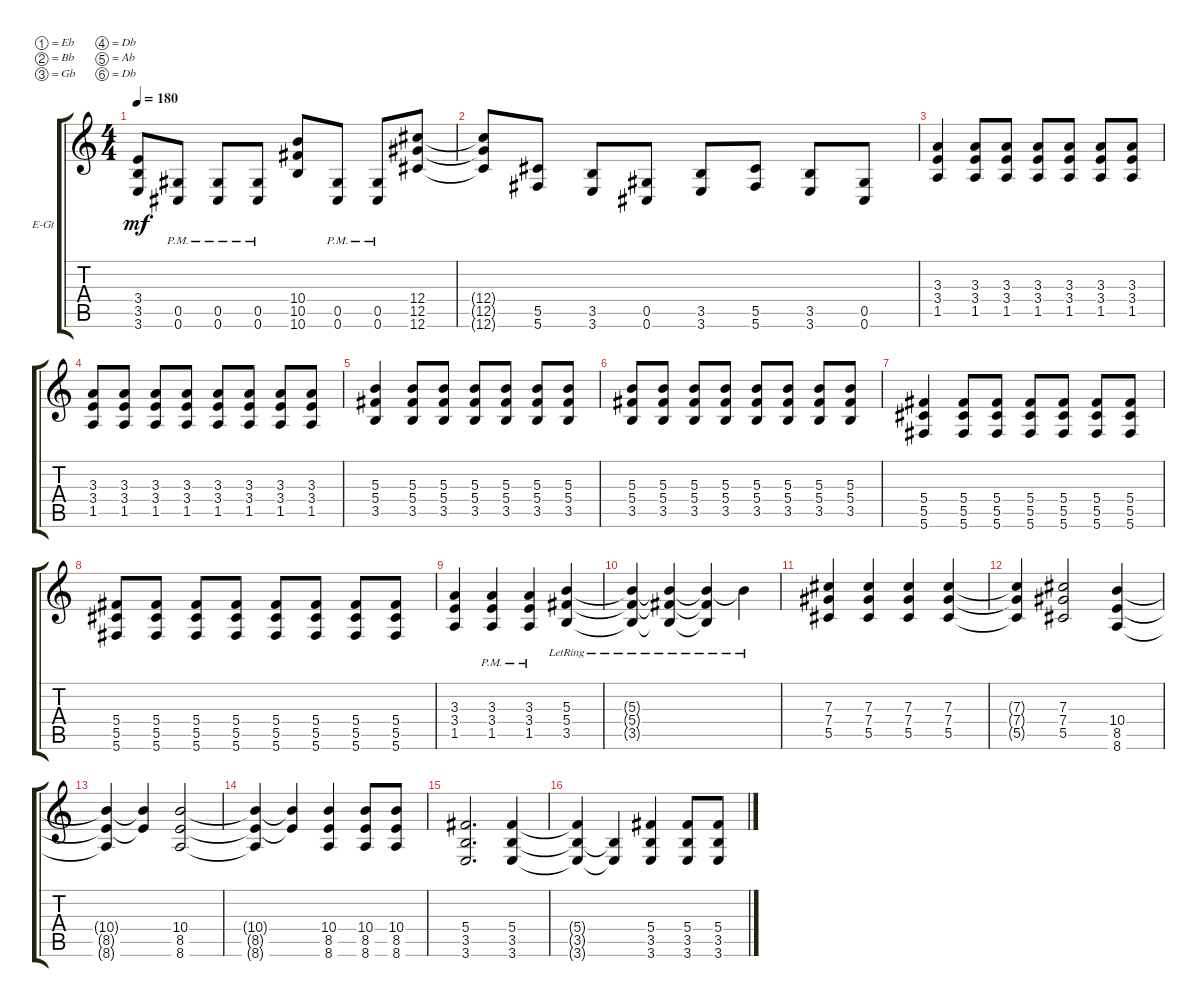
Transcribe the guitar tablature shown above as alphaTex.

\defaultSystemsLayout 4
\bracketExtendMode groupsimilarinstruments
\firstSystemTrackNameOrientation horizontal
\otherSystemsTrackNameOrientation horizontal
\track ("Tim McIlrath" "E-Gt") {instrument distortionguitar}
\staff {score tabs}
\tuning (Eb4 Bb3 Gb3 Db3 Ab2 Db2)
\ts (4 4)
\tempo 180
\clef g2
\ks c
(3.6 3.5 3.4).8{dy mf} (0.6{pm} 0.5{pm}).8 (0.5{pm} 0.6{pm}).8 (0.6{pm} 0.5{pm}).8 (10.5 10.6 10.4).8 (0.6{pm} 0.5{pm}).8 (0.6{pm} 0.5{pm}).8 (12.5 12.6 12.4).8 |
(12.5{t} 12.6{t} 12.4{t}).8 (5.6 5.5).8 (3.6 3.5).8 (0.6 0.5).8 (3.6 3.5).8 (5.6 5.5).8 (3.6 3.5).8 (0.6 0.5).8 |
(1.5 3.4 3.3).4 (3.3 3.4 1.5).8 (3.3 3.4 1.5).8 (3.3 3.4 1.5).8 (3.3 3.4 1.5).8 (3.3 3.4 1.5).8 (3.3 3.4 1.5).8 |
(3.3 3.4 1.5).8 (3.3 3.4 1.5).8 (3.3 3.4 1.5).8 (3.3 3.4 1.5).8 (3.3 3.4 1.5).8 (3.3 3.4 1.5).8 (3.3 3.4 1.5).8 (3.3 3.4 1.5).8 |
(5.3 5.4 3.5).4 (5.3 5.4 3.5).8 (5.3 5.4 3.5).8 (5.3 5.4 3.5).8 (5.3 5.4 3.5).8 (5.3 5.4 3.5).8 (5.3 5.4 3.5).8 |
(5.3 5.4 3.5).8 (5.3 5.4 3.5).8 (5.3 5.4 3.5).8 (5.3 5.4 3.5).8 (5.3 5.4 3.5).8 (5.3 5.4 3.5).8 (5.3 5.4 3.5).8 (5.3 5.4 3.5).8 |
(5.6 5.5 5.4).4 (5.4 5.5 5.6).8 (5.4 5.6 5.5).8 (5.4 5.5 5.6).8 (5.4 5.6 5.5).8 (5.4 5.5 5.6).8 (5.4 5.5 5.6).8 |
(5.4 5.6 5.5).8 (5.4 5.5 5.6).8 (5.4 5.6 5.5).8 (5.4 5.5 5.6).8 (5.4 5.6 5.5).8 (5.4 5.5 5.6).8 (5.4 5.6 5.5).8 (5.4 5.5 5.6).8 |
(1.5 3.4 3.3).4 (1.5{pm} 3.3{pm} 3.4{pm}).4 (1.5{pm} 3.4{pm} 3.3{pm}).4 (3.5{lr} 5.4{lr} 5.3{lr}).4 |
(3.5{lr t} 5.4{lr t} 5.3{lr t}).4 (3.5{lr t} 5.4{lr t} 5.3{lr t}).4 (3.5{lr t} 5.4{lr t} 5.3{lr t}).4 5.3{lr t}.4 |
(5.5 7.4 7.3).4 (7.4 5.5 7.3).4 (7.4 5.5 7.3).4 (5.5 7.4 7.3).4 |
(7.4{t} 5.5{t} 7.3{t}).4 (7.3 7.4 5.5).2 (8.5 10.4 8.6).4 |
(10.4{t} 8.5{t} 8.6{t}).4 (10.4{t} 8.5{t}).4 (8.5 10.4 8.6).2 |
(10.4{t} 8.5{t} 8.6{t}).4 (8.5{t} 10.4{t}).4 (8.5 10.4 8.6).4 (10.4 8.5 8.6).8 (10.4 8.5 8.6).8 |
(3.6 3.5 5.4).2{d} (5.4 3.5 3.6).4 |
(3.6{t} 3.5{t} 5.4{t}).4 (3.5{t} 3.6{t}).4 (3.6 3.5 5.4).4 (3.6 3.5 5.4).8 (3.6 5.4 3.5).8
